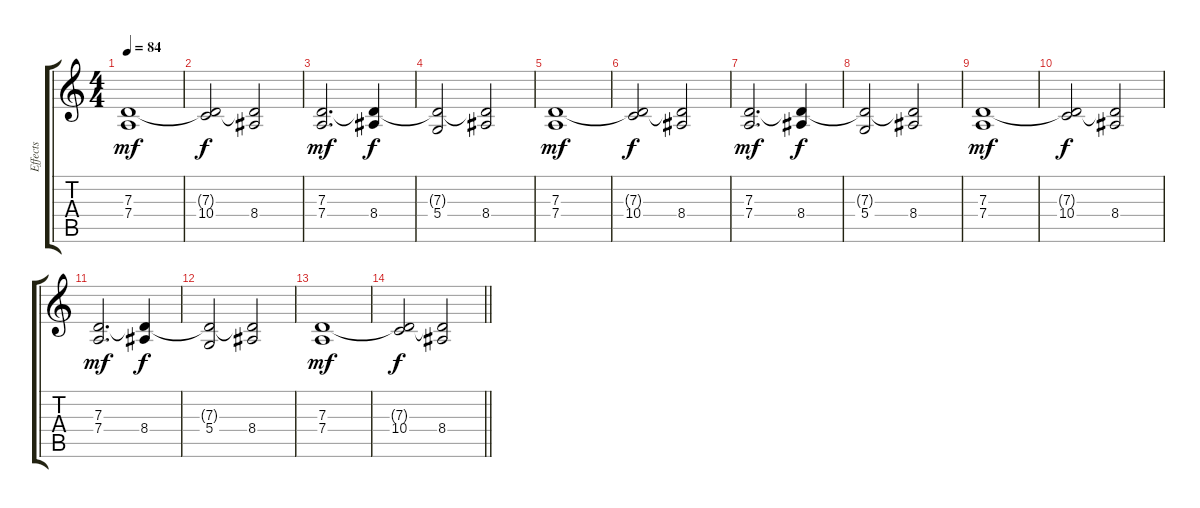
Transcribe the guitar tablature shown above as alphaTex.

\track ("Effects" "Effects") {instrument pad4choir}
\staff {score tabs}
\tuning (E4 B3 G3 D3 A2 D2) {hide}
\ts (4 4)
\tempo 84
\clef g2
\ks c
(7.3 7.4).1{dy mf} |
(7.3{t} 10.4).2{dy f} (7.3{t} 8.4).2 |
(7.3 7.4).2{d dy mf volume 6} (7.3{t} 8.4).4{dy f} |
(7.3{t} 5.4).2 (7.3{t} 8.4).2 |
(7.3 7.4).1{dy mf} |
(7.3{t} 10.4).2{dy f} (7.3{t} 8.4).2 |
(7.3 7.4).2{d dy mf volume 3} (7.3{t} 8.4).4{dy f} |
(7.3{t} 5.4).2 (7.3{t} 8.4).2 |
(7.3 7.4).1{dy mf} |
(7.3{t} 10.4).2{dy f} (7.3{t} 8.4).2 |
(7.3 7.4).2{d dy mf volume 0} (7.3{t} 8.4).4{dy f} |
(7.3{t} 5.4).2 (7.3{t} 8.4).2 |
(7.3 7.4).1{dy mf} |
\barLineRight lightlight
(7.3{t} 10.4).2{dy f} (7.3{t} 8.4).2
